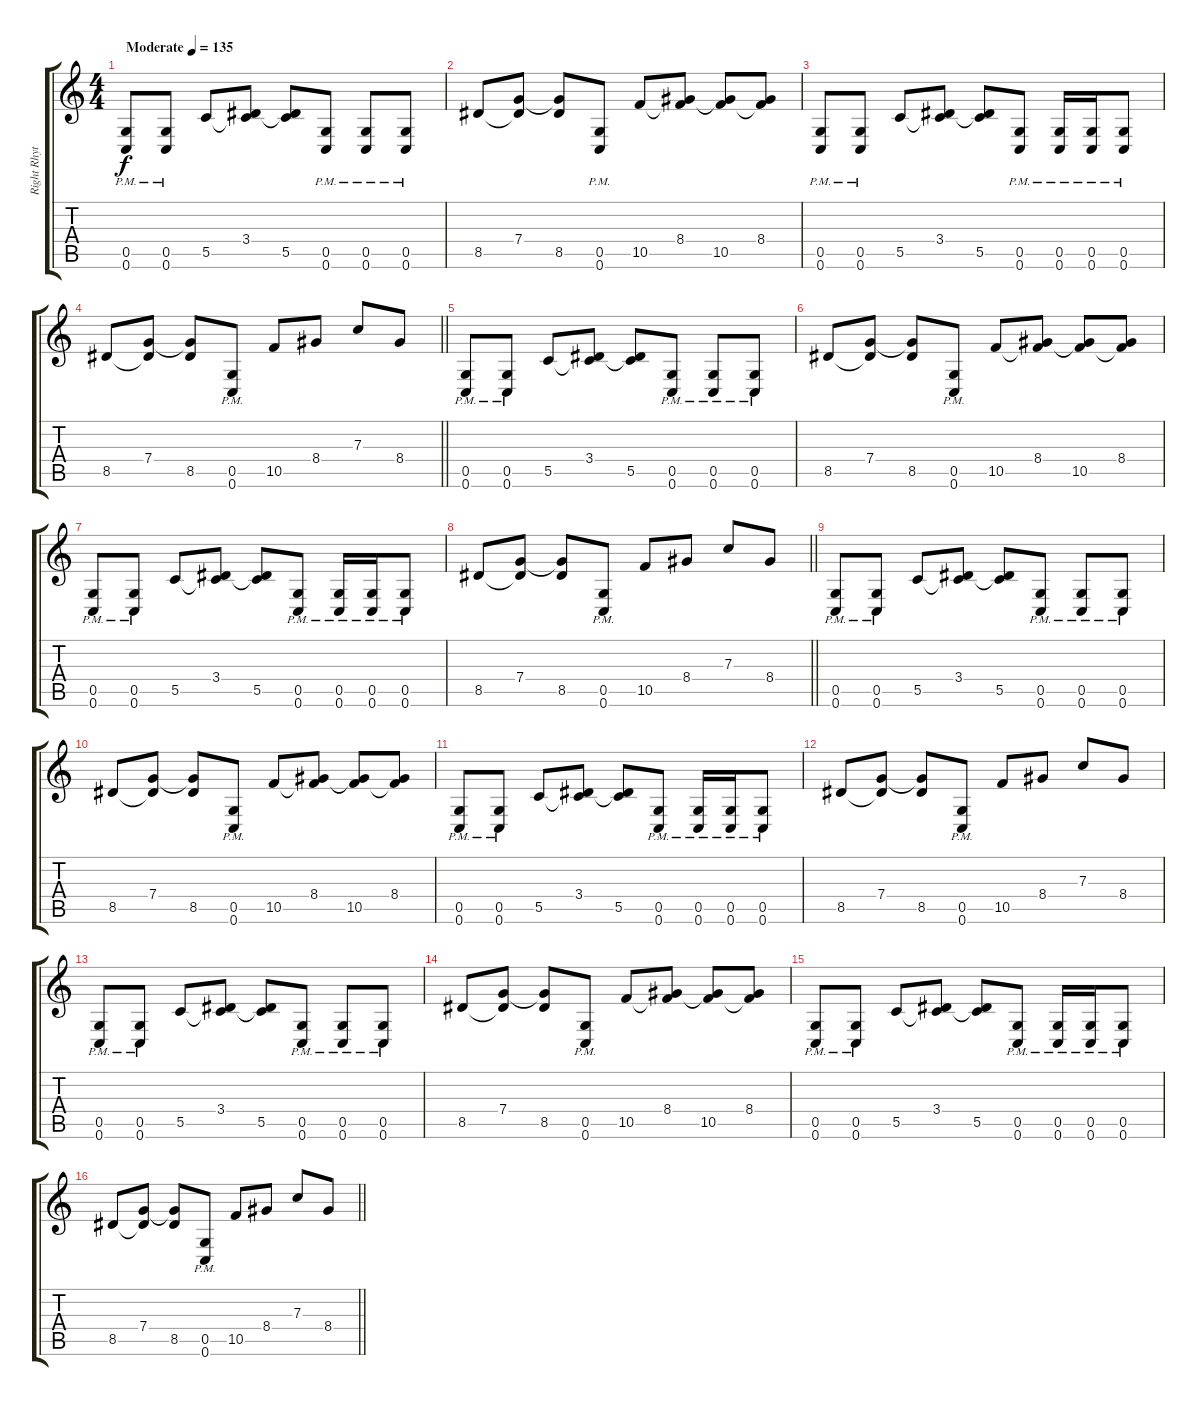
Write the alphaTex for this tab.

\track ("Right Rhythm" "Right Rhyt") {instrument distortionguitar}
\staff {score tabs}
\tuning (D4 A3 F3 C3 G2 C2) {hide}
\ts (4 4)
\section ("" "")
\tempo (135 "Moderate")
\clef g2
\ks c
(0.5{pm} 0.6{pm}).8{dy f instrument distortionguitar} (0.5{pm} 0.6{pm}).8 5.5.8 (3.4 5.5{t}).8 (3.4{t} 5.5).8 (0.5{pm} 0.6{pm}).8 (0.5{pm} 0.6{pm}).8 (0.5{pm} 0.6{pm}).8 |
8.5.8 (7.4 8.5{t}).8 (7.4{t} 8.5).8 (0.5{pm} 0.6{pm}).8 10.5.8 (8.4 10.5{t}).8 (8.4{t} 10.5).8 (8.4 10.5{t}).8 |
(0.5{pm} 0.6{pm}).8 (0.5{pm} 0.6{pm}).8 5.5.8 (3.4 5.5{t}).8 (3.4{t} 5.5).8 (0.5{pm} 0.6{pm}).8 (0.5{pm} 0.6{pm}).16 (0.5{pm} 0.6{pm}).16 (0.5{pm} 0.6{pm}).8 |
\barLineRight lightlight
8.5.8 (7.4 8.5{t}).8 (7.4{t} 8.5).8 (0.5{pm} 0.6{pm}).8 10.5.8 8.4.8 7.3.8 8.4.8 |
\section ("" "")
(0.5{pm} 0.6{pm}).8 (0.5{pm} 0.6{pm}).8 5.5.8 (3.4 5.5{t}).8 (3.4{t} 5.5).8 (0.5{pm} 0.6{pm}).8 (0.5{pm} 0.6{pm}).8 (0.5{pm} 0.6{pm}).8 |
8.5.8 (7.4 8.5{t}).8 (7.4{t} 8.5).8 (0.5{pm} 0.6{pm}).8 10.5.8 (8.4 10.5{t}).8 (8.4{t} 10.5).8 (8.4 10.5{t}).8 |
(0.5{pm} 0.6{pm}).8 (0.5{pm} 0.6{pm}).8 5.5.8 (3.4 5.5{t}).8 (3.4{t} 5.5).8 (0.5{pm} 0.6{pm}).8 (0.5{pm} 0.6{pm}).16 (0.5{pm} 0.6{pm}).16 (0.5{pm} 0.6{pm}).8 |
\barLineRight lightlight
8.5.8 (7.4 8.5{t}).8 (7.4{t} 8.5).8 (0.5{pm} 0.6{pm}).8 10.5.8 8.4.8 7.3.8 8.4.8 |
\section ("" "")
(0.5{pm} 0.6{pm}).8 (0.5{pm} 0.6{pm}).8 5.5.8 (3.4 5.5{t}).8 (3.4{t} 5.5).8 (0.5{pm} 0.6{pm}).8 (0.5{pm} 0.6{pm}).8 (0.5{pm} 0.6{pm}).8 |
8.5.8 (7.4 8.5{t}).8 (7.4{t} 8.5).8 (0.5{pm} 0.6{pm}).8 10.5.8 (8.4 10.5{t}).8 (8.4{t} 10.5).8 (8.4 10.5{t}).8 |
(0.5{pm} 0.6{pm}).8 (0.5{pm} 0.6{pm}).8 5.5.8 (3.4 5.5{t}).8 (3.4{t} 5.5).8 (0.5{pm} 0.6{pm}).8 (0.5{pm} 0.6{pm}).16 (0.5{pm} 0.6{pm}).16 (0.5{pm} 0.6{pm}).8 |
8.5.8 (7.4 8.5{t}).8 (7.4{t} 8.5).8 (0.5{pm} 0.6{pm}).8 10.5.8 8.4.8 7.3.8 8.4.8 |
(0.5{pm} 0.6{pm}).8 (0.5{pm} 0.6{pm}).8 5.5.8 (3.4 5.5{t}).8 (3.4{t} 5.5).8 (0.5{pm} 0.6{pm}).8 (0.5{pm} 0.6{pm}).8 (0.5{pm} 0.6{pm}).8 |
8.5.8 (7.4 8.5{t}).8 (7.4{t} 8.5).8 (0.5{pm} 0.6{pm}).8 10.5.8 (8.4 10.5{t}).8 (8.4{t} 10.5).8 (8.4 10.5{t}).8 |
(0.5{pm} 0.6{pm}).8 (0.5{pm} 0.6{pm}).8 5.5.8 (3.4 5.5{t}).8 (3.4{t} 5.5).8 (0.5{pm} 0.6{pm}).8 (0.5{pm} 0.6{pm}).16 (0.5{pm} 0.6{pm}).16 (0.5{pm} 0.6{pm}).8 |
\barLineRight lightlight
8.5.8 (7.4 8.5{t}).8 (7.4{t} 8.5).8 (0.5{pm} 0.6{pm}).8 10.5.8 8.4.8 7.3.8 8.4.8
